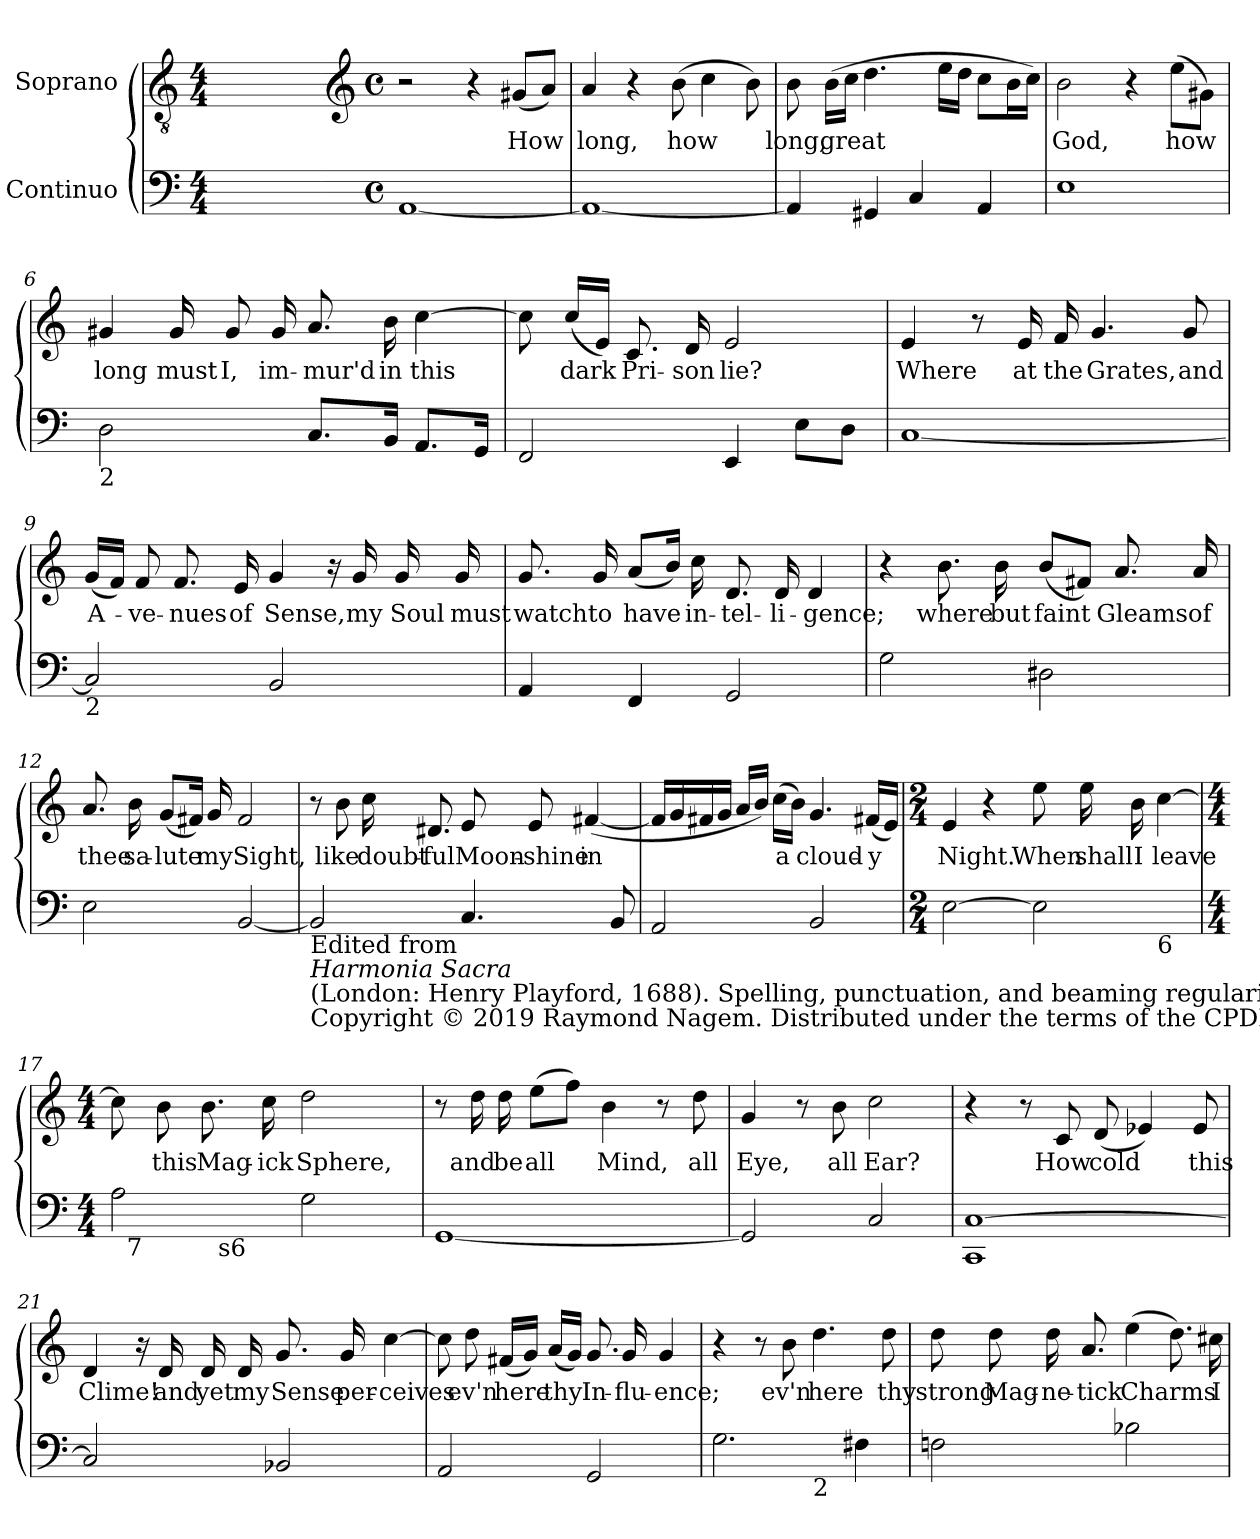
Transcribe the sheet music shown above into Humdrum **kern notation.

**kern	**kern	**text
*part2	*part1	*part1
*staff2	*staff1	*staff1
*I"Continuo	*I"Soprano	*
*clefF4	*clefGv2	*
*	*ITrd7c12	*
*k[]	*k[]	*
*a:	*a:	*
*M4/4	*M4/4	*
=1	=1	=1
1ryy	1ryy	.
=2-	=2-	=2-
*	*clefG2	*
*M4/4	*M4/4	*
*met(c)	*met(c)	*
[<1AA	2r	.
.	4r	.
!	!	!LO:LY:b
.	(<8G#X/L	How
.	8A/J)	.
=3	=3	=3
!	!	!LO:LY:b
1AA_	4A/	long,
.	4r	.
!	!	!LO:LY:b
.	(>8B\	how
.	4c\	.
.	8B\)	.
=4	=4	=4
!	!	!LO:LY:b
4AA/]	8B\	long,
!	!	!LO:LY:b
.	(>16B\LL	great
.	16c\JJ	.
4GG#X/	4.d\	.
4C/	.	.
.	16e\LL	.
.	16d\JJ	.
4AA/	8c\L	.
.	16B\L	.
.	16c\JJ)	.
!!LO:LB:g=z
=5	=5	=5
!	!	!LO:LY:b
1E	2B\	God,
.	4r	.
!	!	!LO:LY:b
.	(>8e\L	how
.	8G#X\J)	.
=6	=6	=6
!LO:TX:b:t=2	!	!
!	!	!LO:LY:b
2D\	4G#X/	long
!	!	!LO:LY:b
.	16G#/	must
!	!	!LO:LY:b
.	8G#/	I,
!	!	!LO:LY:b
.	16G#/	im-
!	!	!LO:LY:b
8.C/L	8.A/	-mur'd
!	!	!LO:LY:b
16BB/Jk	16B\	in
!	!	!LO:LY:b
8.AA/L	[>4c\	this
16GG/Jk	.	.
=7	=7	=7
2FF/	8c\]	.
!	!	!LO:LY:b
.	(<16c/LL	dark
.	16E/JJ)	.
!	!	!LO:LY:b
.	8.C/	Pri-
!	!	!LO:LY:b
.	16D/	-son
!	!	!LO:LY:b
4EE/	2E/	lie?
8E\L	.	.
8D\J	.	.
!!LO:LB:g=z
=8	=8	=8
!	!	!LO:LY:b
[<1C	4E/	Where
.	8r	.
!	!	!LO:LY:b
.	16E/	at
!	!	!LO:LY:b
.	16F/	the
!	!	!LO:LY:b
.	4.G/	Grates,
!	!	!LO:LY:b
.	8G/	and
=9	=9	=9
!LO:TX:b:t=2	!	!
!	!	!LO:LY:b
2C/]	(<16G/LL	A-
.	16F/JJ)	.
!	!	!LO:LY:b
.	8F/	-ve-
!	!	!LO:LY:b
.	8.F/	-nues
!	!	!LO:LY:b
.	16E/	of
!	!	!LO:LY:b
2BB/	4G/	Sense,
.	16r	.
!	!	!LO:LY:b
.	16G/	my
!	!	!LO:LY:b
.	16G/	Soul
!	!	!LO:LY:b
.	16G/	must
!!LO:LB:g=z
=10	=10	=10
!	!	!LO:LY:b
4AA/	8.G/	watch
!	!	!LO:LY:b
.	16G/	to
!	!	!LO:LY:b
4FF/	(<8A/L	have
.	16B/Jk)	.
!	!	!LO:LY:b
.	16c\	in-
!	!	!LO:LY:b
2GG/	8.D/	-tel-
!	!	!LO:LY:b
.	16D/	-li-
!	!	!LO:LY:b
.	4D/	-gence;
=11	=11	=11
2G\	4r	.
!	!	!LO:LY:b
.	8.B\	where
!	!	!LO:LY:b
.	16B\	but
!	!	!LO:LY:b
2D#X\	(<8B/L	faint
.	8F#X/J)	.
!	!	!LO:LY:b
.	8.A/	Gleams
!	!	!LO:LY:b
.	16A/	of
=12	=12	=12
!	!	!LO:LY:b
2E\	8.A/	thee
!	!	!LO:LY:b
.	16B\	sa-
!	!	!LO:LY:b
.	(<8G/L	-lute
.	16F#X/Jk)	.
!	!	!LO:LY:b
.	16G/	my
!	!	!LO:LY:b
[<2BB/	2F#/	Sight,
!!LO:LB:g=z
=13	=13	=13
!LO:TX:b:t=Edited from	!	!
!LO:TX:b:i:t=Harmonia Sacra	!	!
!LO:TX:b:t=(London&colon; Henry Playford, 1688). Spelling, punctuation, and beaming regularized.	!	!
!LO:TX:b:t=Copyright © 2019 Raymond Nagem. Distributed under the terms of the CPDL license (http&colon;//cpdl.org).	!	!
2BB/]	8r	.
!	!	!LO:LY:b
.	8B\	like
!	!	!LO:LY:b
.	16c\	doubt-
!	!	!LO:LY:b
.	8.D#X/	-ful
!	!	!LO:LY:b
4.C/	8E/	Moon-
!	!	!LO:LY:b
.	8E/	-shine
!	!	!LO:LY:b
.	(<[<4F#X/	in
8BB/	.	.
=14	=14	=14
2AA/	16F#/LL]	.
.	16G/	.
.	16F#X/	.
.	16G/JJ	.
.	16A/LL	.
.	16B/JJ)	.
!	!	!LO:LY:b
.	(>16c\LL	a
.	16B\JJ)	.
!	!	!LO:LY:b
2BB/	4.G/	cloud-
!	!	!LO:LY:b
.	(<16F#X/LL	-y
.	16E/JJ)	.
=15	=15	=15
*M2/4	*M2/4	*
!	!	!LO:LY:b
[>2E\	4E/	Night.
.	4r	.
!!LO:PB:g=z
=16-	=16-	=16-
!LO:TX:b:t=5	!	!
!	!	!LO:LY:b
*^	*	*
2E\]	4ryy	8e\	When
!	!	!	!LO:LY:b
.	.	16e\	shall
!	!	!	!LO:LY:b
.	.	16B\	I
!	!LO:TX:b:t=6	!	!
!	!	!	!LO:LY:b
.	4ryy	[>4c\	leave
*v	*v	*	*
=17	=17	=17
*M4/4	*M4/4	*
*^	*	*
*	*^	*	*
2A\	32ryy	4ryy	8c\]	.
!	!LO:TX:b:t=7	!	!	!
.	2ryy	.	.	.
!	!	!	!	!LO:LY:b
.	.	.	8B\	this
!	!	!	!	!LO:LY:b
.	.	32ryy	8.B\	Mag-
!	!	!LO:TX:b:t=s6	!	!
.	.	2ryy	.	.
!	!	!	!	!LO:LY:b
.	.	.	16c\	-ick
!	!	!	!	!LO:LY:b
2G\	.	.	2d\	Sphere,
.	4...ryy	.	.	.
.	.	8..ryy	.	.
*v	*v	*v	*	*
=18	=18	=18
[<1GG	8r	.
!	!	!LO:LY:b
.	16d\	and
!	!	!LO:LY:b
.	16d\	be
!	!	!LO:LY:b
.	(>8e\L	all
.	8f\J)	.
!	!	!LO:LY:b
.	4B\	Mind,
.	8r	.
!	!	!LO:LY:b
.	8d\	all
!!LO:LB:g=z
=19	=19	=19
!	!	!LO:LY:b
2GG/]	4G/	Eye,
.	8r	.
!	!	!LO:LY:b
.	8B\	all
!	!	!LO:LY:b
2C/	2c\	Ear?
=20	=20	=20
*^	*	*
[>1C	1CC	4r	.
.	.	8r	.
!	!	!	!LO:LY:b
.	.	8C/	How
!	!	!	!LO:LY:b
.	.	(<8D/	cold
.	.	4E-X/)	.
!	!	!	!LO:LY:b
.	.	8E-/	this
*v	*v	*	*
=21	=21	=21
!	!	!LO:LY:b
2C/]	4D/	Clime!
.	16r	.
!	!	!LO:LY:b
.	16D/	and
!	!	!LO:LY:b
.	16D/	yet
!	!	!LO:LY:b
.	16D/	my
!	!	!LO:LY:b
2BB-X/	8.G/	Sense
!	!	!LO:LY:b
.	16G/	per-
!	!	!LO:LY:b
.	[>4c\	-ceives
!!LO:LB:g=z
=22	=22	=22
2AA/	8c\]	.
!	!	!LO:LY:b
.	8d\	ev'n
!	!	!LO:LY:b
.	(<16F#X/LL	here
.	16G/JJ)	.
!	!	!LO:LY:b
.	(<16A/LL	thy
.	16G/JJ)	.
!	!	!LO:LY:b
2GG/	8.G/	In-
!	!	!LO:LY:b
.	16G/	-flu-
!	!	!LO:LY:b
.	4G/	-ence;
=23	=23	=23
*^	*	*
2.G\	2ryy	4r	.
.	.	8r	.
!	!	!	!LO:LY:b
.	.	8B\	ev'n
!	!LO:TX:b:t=2	!	!
!	!	!	!LO:LY:b
.	2ryy	4.d\	here
4F#X\	.	.	.
!	!	!	!LO:LY:b
.	.	8d\	thy
=24	=24	=24	=24
!	!	!	!LO:LY:b
*v	*v	*	*
2Fn\	8d\	strong
!	!	!LO:LY:b
.	8d\	Mag-
!	!	!LO:LY:b
.	16d\	-ne-
!	!	!LO:LY:b
.	8.A/	-tick
!	!	!LO:LY:b
2B-X\	(>4e\	Charms
.	8.d\)	.
!	!	!LO:LY:b
.	16c#X\	I
=	=	=
*-	*-	*-
